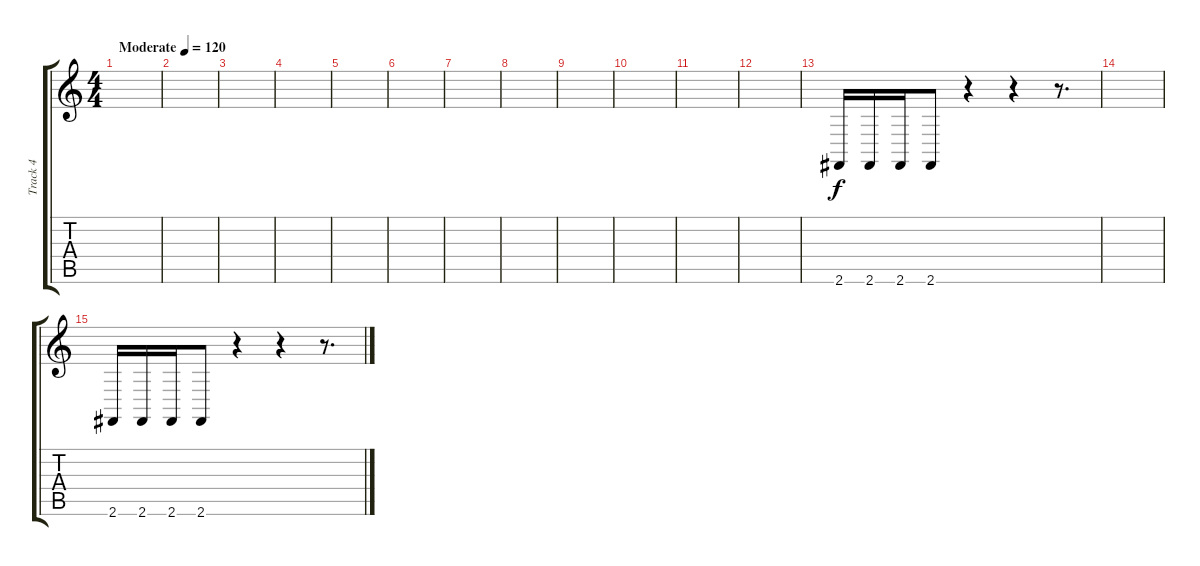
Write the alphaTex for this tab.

\track ("Track 4" "Track 4") {instrument lead2sawtooth}
\staff {score tabs}
\tuning (E4 B3 G3 D3 A2 E2) {hide}
\ts (4 4)
\tempo (120 "Moderate")
\clef g2
\ks c
|
|
|
|
|
|
|
|
|
|
|
|
2.6.16 2.6.16 2.6.16 2.6.8 r.4 r.4 r.8{d} |
|
2.6.16 2.6.16 2.6.16 2.6.8 r.4 r.4 r.8{d}
